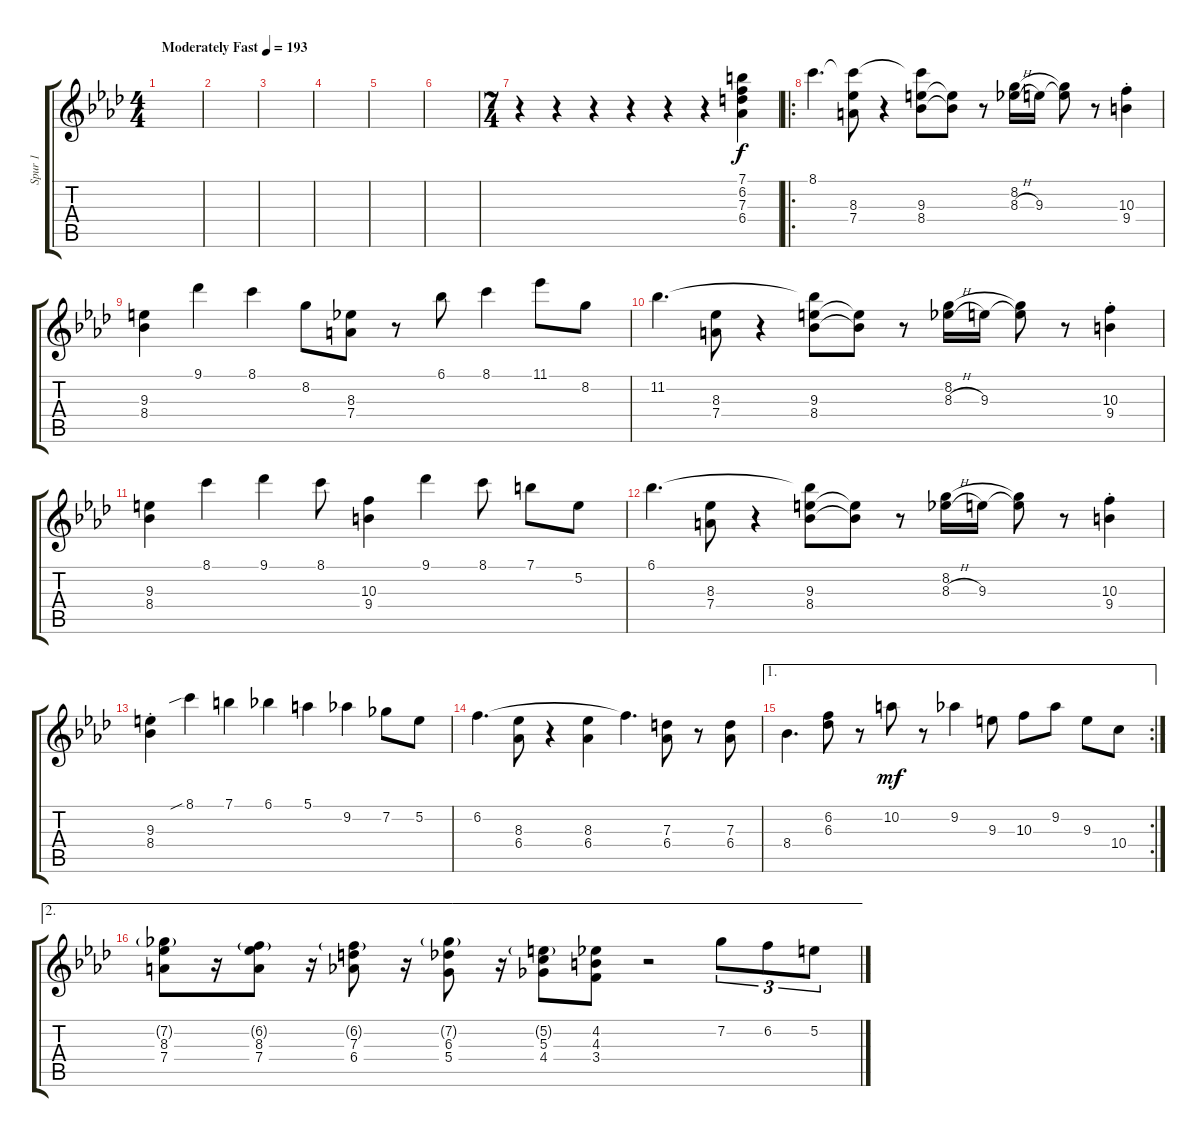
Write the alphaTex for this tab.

\track ("Spur 1" "Spur 1") {instrument electricguitarjazz}
\staff {score tabs}
\tuning (E4 B3 G3 D3 A2 E2) {hide}
\ts (4 4)
\tempo (193 "Moderately Fast")
\clef g2
\ks ab
|
|
|
|
|
|
\ts (7 4)
r.4 r.4 r.4 r.4 r.4 r.4 (7.1 6.2 7.3 6.4).4 |
\ro
8.1.4{d} (8.1{t} 8.3 7.4).8 r.4 (8.1{t} 9.3 8.4).8 (9.3{t} 8.4{t}).8 r.8 (8.2 8.3{h}).16 9.3.16 (8.2{t} 9.3{t}).8 r.8 (10.3{st} 9.4{st}).4 |
(9.3 8.4).4 9.1.4 8.1.4 8.2.8 (8.3 7.4).8 r.8 6.1.8 8.1.4 11.1.8 8.2.8 |
11.2.4{d} (8.3 7.4).8 r.4 (11.2{t} 9.3 8.4).8 (9.3{t} 8.4{t}).8 r.8 (8.2 8.3{h}).16 9.3.16 (8.2{t} 9.3{t}).8 r.8 (10.3{st} 9.4{st}).4 |
(9.3 8.4).4 8.1.4 9.1.4 8.1.8 (10.3 9.4).4 9.1.4 8.1.8 7.1.8 5.2.8 |
6.1.4{d} (8.3 7.4).8 r.4 (6.1{t} 9.3 8.4).8 (9.3{t} 8.4{t}).8 r.8 (8.2 8.3{h}).16 9.3.16 (8.2{t} 9.3{t}).8 r.8 (10.3{st} 9.4{st}).4 |
(9.3{st} 8.4{st}).4 8.1{sib}.4 7.1.4 6.1.4 5.1.4 9.2.4 7.2.8 5.2.8 |
6.2.4{d} (8.3 6.4).8 r.4 (8.3 6.4).4 6.2{t}.4{d} (7.3 6.4).8 r.8 (7.3 6.4).8 |
\ae 1
\rc 2
8.4.4{d} (6.2 6.3).8 r.8 10.2.8{dy mf} r.8 9.2.4 9.3.8 10.3.8 9.2.8 9.3.8 10.4.8 |
\ae 2
(7.2{g} 8.3 7.4).8 r.16 (6.2{g} 8.3 7.4).8 r.16 (6.2{g} 7.3 6.4).8 r.16 (7.2{g} 6.3 5.4).8 r.16 (5.2{g} 5.3 4.4).8 (4.2 4.3 3.4).8 r.2 7.2.8{tu (3 2)} 6.2.8{tu (3 2)} 5.2.8{tu (3 2)}
